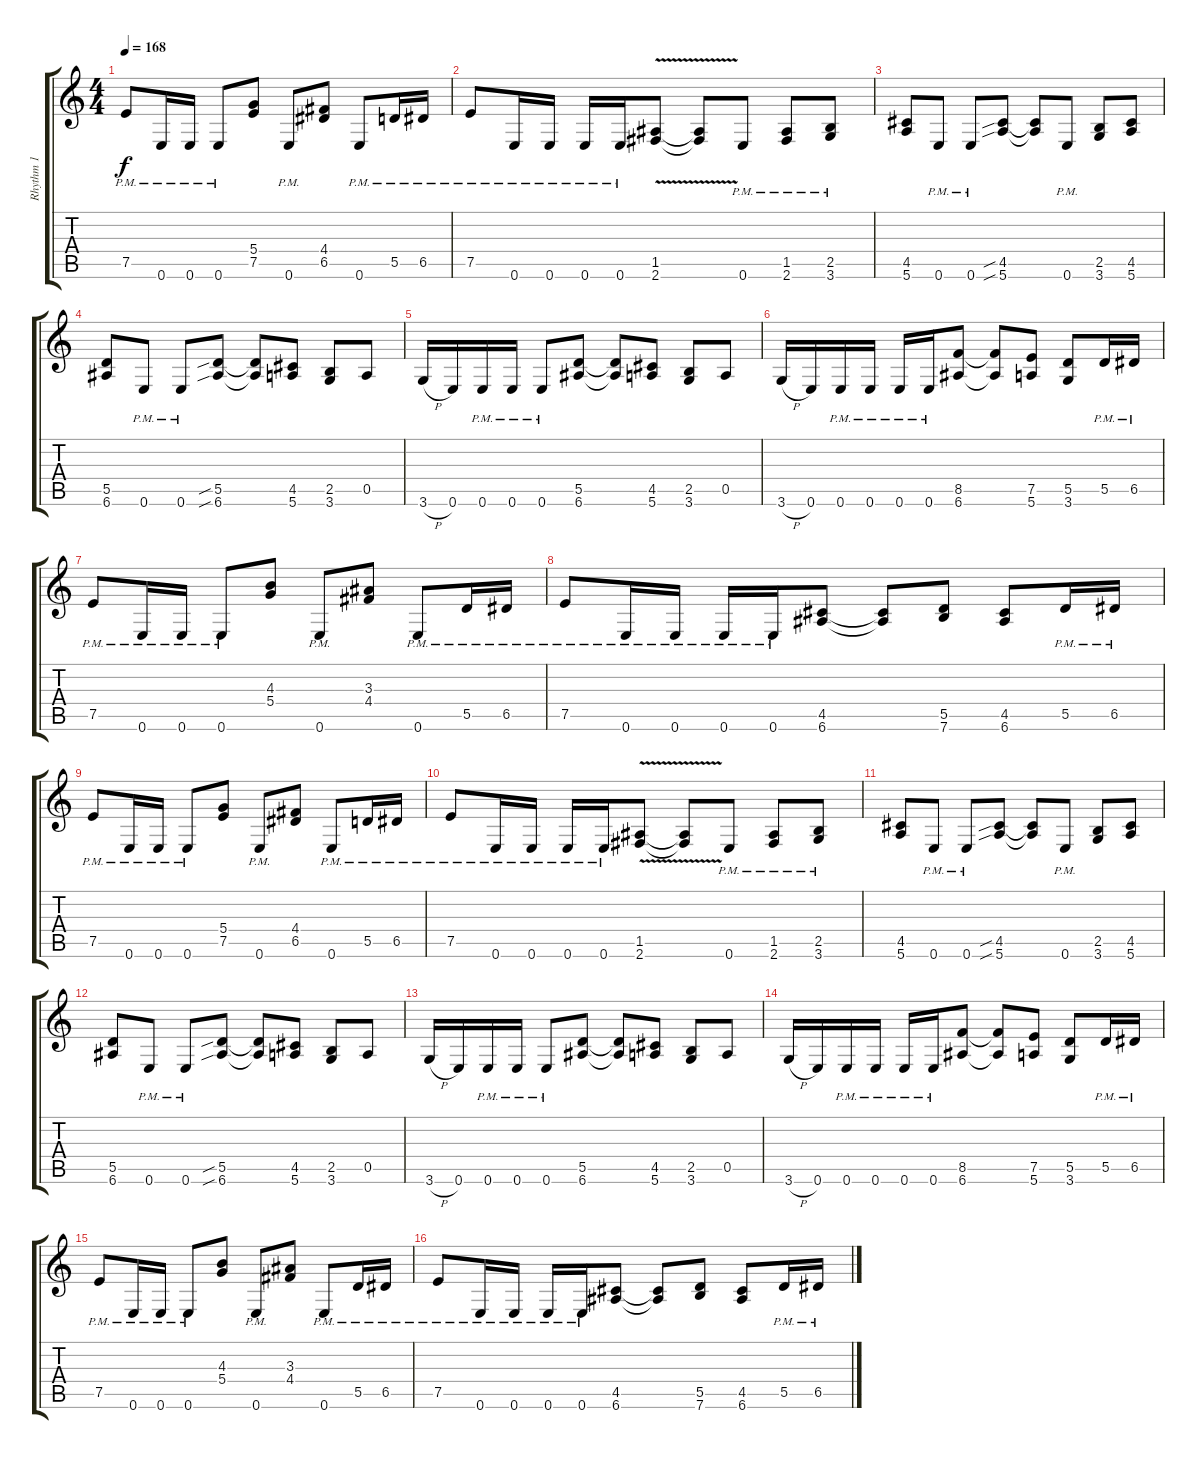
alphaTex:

\track ("Rhythm 1" "Rhythm 1") {instrument distortionguitar}
\staff {score tabs}
\tuning (E4 B3 G3 D3 A2 E2) {hide}
\ts (4 4)
\tempo 168
\clef g2
\ks c
7.5{pm}.8{dy f} 0.6{pm}.16 0.6{pm}.16 0.6{pm}.8 (5.4 7.5).8 0.6{pm}.8 (4.4 6.5).8 0.6{pm}.8 5.5{pm}.16 6.5{pm}.16 |
7.5{pm}.8 0.6{pm}.16 0.6{pm}.16 0.6{pm}.16 0.6{pm}.16 (1.5{v} 2.6{v}).8 (1.5{v t} 2.6{v t}).8 0.6{pm}.8 (1.5{pm} 2.6{pm}).8 (2.5{pm} 3.6{pm}).8 |
(4.5 5.6).8 0.6{pm}.8 0.6{pm}.8 (4.5{sib} 5.6{sib}).8 (4.5{t} 5.6{t}).8 0.6{pm}.8 (2.5 3.6).8 (4.5 5.6).8 |
(5.5 6.6).8 0.6{pm}.8 0.6{pm}.8 (5.5{sib} 6.6{sib}).8 (5.5{t} 6.6{t}).8 (4.5 5.6).8 (2.5 3.6).8 0.5.8 |
3.6{h}.16 0.6.16 0.6{pm}.16 0.6{pm}.16 0.6{pm}.8 (5.5 6.6).8 (5.5{t} 6.6{t}).8 (4.5 5.6).8 (2.5 3.6).8 0.5.8 |
3.6{h}.16 0.6.16 0.6{pm}.16 0.6{pm}.16 0.6{pm}.16 0.6{pm}.16 (8.5 6.6).8 (8.5{t} 6.6{t}).8 (7.5 5.6).8 (5.5 3.6).8 5.5{pm}.16 6.5{pm}.16 |
7.5{pm}.8 0.6{pm}.16 0.6{pm}.16 0.6{pm}.8 (4.3 5.4).8 0.6{pm}.8 (3.3 4.4).8 0.6{pm}.8 5.5{pm}.16 6.5{pm}.16 |
7.5{pm}.8 0.6{pm}.16 0.6{pm}.16 0.6{pm}.16 0.6{pm}.16 (4.5 6.6).8 (4.5{t} 6.6{t}).8 (5.5 7.6).8 (4.5 6.6).8 5.5{pm}.16 6.5{pm}.16 |
7.5{pm}.8 0.6{pm}.16 0.6{pm}.16 0.6{pm}.8 (5.4 7.5).8 0.6{pm}.8 (4.4 6.5).8 0.6{pm}.8 5.5{pm}.16 6.5{pm}.16 |
7.5{pm}.8 0.6{pm}.16 0.6{pm}.16 0.6{pm}.16 0.6{pm}.16 (1.5{v} 2.6{v}).8 (1.5{v t} 2.6{v t}).8 0.6{pm}.8 (1.5{pm} 2.6{pm}).8 (2.5{pm} 3.6{pm}).8 |
(4.5 5.6).8 0.6{pm}.8 0.6{pm}.8 (4.5{sib} 5.6{sib}).8 (4.5{t} 5.6{t}).8 0.6{pm}.8 (2.5 3.6).8 (4.5 5.6).8 |
(5.5 6.6).8 0.6{pm}.8 0.6{pm}.8 (5.5{sib} 6.6{sib}).8 (5.5{t} 6.6{t}).8 (4.5 5.6).8 (2.5 3.6).8 0.5.8 |
3.6{h}.16 0.6.16 0.6{pm}.16 0.6{pm}.16 0.6{pm}.8 (5.5 6.6).8 (5.5{t} 6.6{t}).8 (4.5 5.6).8 (2.5 3.6).8 0.5.8 |
3.6{h}.16 0.6.16 0.6{pm}.16 0.6{pm}.16 0.6{pm}.16 0.6{pm}.16 (8.5 6.6).8 (8.5{t} 6.6{t}).8 (7.5 5.6).8 (5.5 3.6).8 5.5{pm}.16 6.5{pm}.16 |
7.5{pm}.8 0.6{pm}.16 0.6{pm}.16 0.6{pm}.8 (4.3 5.4).8 0.6{pm}.8 (3.3 4.4).8 0.6{pm}.8 5.5{pm}.16 6.5{pm}.16 |
7.5{pm}.8 0.6{pm}.16 0.6{pm}.16 0.6{pm}.16 0.6{pm}.16 (4.5 6.6).8 (4.5{t} 6.6{t}).8 (5.5 7.6).8 (4.5 6.6).8 5.5{pm}.16 6.5{pm}.16
